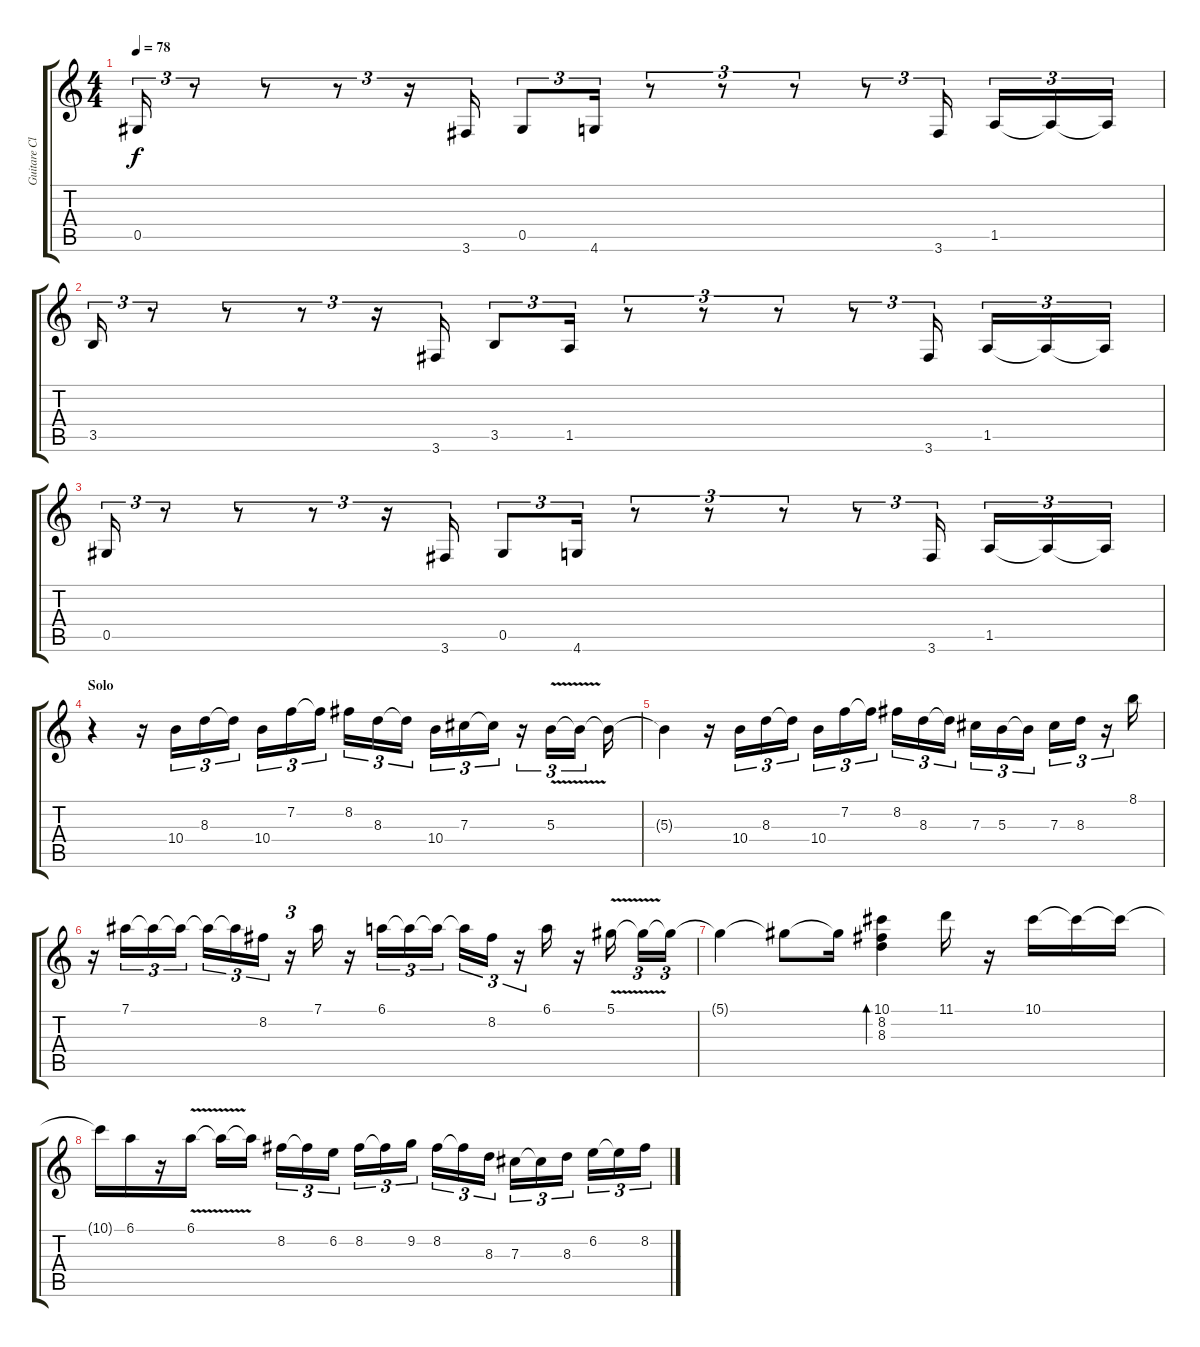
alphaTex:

\track ("Guitare Clean" "Guitare Cl") {instrument acousticguitarnylon}
\staff {score tabs}
\tuning (Eb4 Bb3 Gb3 Db3 Ab2 Eb2) {hide}
\ts (4 4)
\tempo 78
\clef g2
\ks c
0.5.16{tu (3 2) dy f} r.8{tu (3 2)} r.8{tu (3 2)} r.8{tu (3 2)} r.16{tu (3 2)} 3.6.16{tu (3 2)} 0.5.8{tu (3 2)} 4.6.16{tu (3 2)} r.8{tu (3 2)} r.8{tu (3 2)} r.8{tu (3 2)} r.8{tu (3 2)} 3.6.16{tu (3 2)} 1.5.16{tu (3 2)} 1.5{t}.16{tu (3 2)} 1.5{t}.16{tu (3 2)} |
3.5.16{tu (3 2)} r.8{tu (3 2)} r.8{tu (3 2)} r.8{tu (3 2)} r.16{tu (3 2)} 3.6.16{tu (3 2)} 3.5.8{tu (3 2)} 1.5.16{tu (3 2)} r.8{tu (3 2)} r.8{tu (3 2)} r.8{tu (3 2)} r.8{tu (3 2)} 3.6.16{tu (3 2)} 1.5.16{tu (3 2)} 1.5{t}.16{tu (3 2)} 1.5{t}.16{tu (3 2)} |
0.5.16{tu (3 2)} r.8{tu (3 2)} r.8{tu (3 2)} r.8{tu (3 2)} r.16{tu (3 2)} 3.6.16{tu (3 2)} 0.5.8{tu (3 2)} 4.6.16{tu (3 2)} r.8{tu (3 2)} r.8{tu (3 2)} r.8{tu (3 2)} r.8{tu (3 2)} 3.6.16{tu (3 2)} 1.5.16{tu (3 2)} 1.5{t}.16{tu (3 2)} 1.5{t}.16{tu (3 2)} |
\section ("" "Solo")
r.4 r.16 10.4.16{tu (3 2)} 8.3.16{tu (3 2)} 8.3{t}.16{tu (3 2)} 10.4.16{tu (3 2)} 7.2.16{tu (3 2)} 7.2{t}.16{tu (3 2)} 8.2.16{tu (3 2)} 8.3.16{tu (3 2)} 8.3{t}.16{tu (3 2)} 10.4.16{tu (3 2)} 7.3.16{tu (3 2)} 7.3{t}.16{tu (3 2)} r.16{tu (3 2)} 5.3{v}.16{tu (3 2)} 5.3{t}.16{tu (3 2)} 5.3{t}.16 |
5.3{t}.4 r.16 10.4.16{tu (3 2)} 8.3.16{tu (3 2)} 8.3{t}.16{tu (3 2)} 10.4.16{tu (3 2)} 7.2.16{tu (3 2)} 7.2{t}.16{tu (3 2)} 8.2.16{tu (3 2)} 8.3.16{tu (3 2)} 8.3{t}.16{tu (3 2)} 7.3.16{tu (3 2)} 5.3.16{tu (3 2)} 5.3{t}.16{tu (3 2)} 7.3.16{tu (3 2)} 8.3.16{tu (3 2)} r.16{tu (3 2)} 8.1.16 |
r.16 7.1.16{tu (3 2)} 7.1{t}.16{tu (3 2)} 7.1{t}.16{tu (3 2)} 7.1{t}.16{tu (3 2)} 7.1{t}.16{tu (3 2)} 8.2.16{tu (3 2)} r.16{tu (3 2)} 7.1.16 r.16 6.1.16{tu (3 2)} 6.1{t}.16{tu (3 2)} 6.1{t}.16{tu (3 2)} 6.1{t}.16{tu (3 2)} 8.2.16{tu (3 2)} r.16{tu (3 2)} 6.1.16 r.16 5.1{v}.16 5.1{t}.16{tu (3 2)} 5.1{t}.16{tu (3 2)} |
5.1{t}.4 5.1{t}.8 5.1{t}.16 (10.1 8.2 8.3).4{bd 480} 11.1.16 r.16 10.1.16 10.1{t}.16 10.1{t}.16 |
10.1{t}.16 6.1.16 r.16 6.1{v}.16 6.1{t}.16 6.1{t}.16 8.2.16{tu (3 2)} 8.2{t}.16{tu (3 2)} 6.2.16{tu (3 2)} 8.2.16{tu (3 2)} 8.2{t}.16{tu (3 2)} 9.2.16{tu (3 2)} 8.2.16{tu (3 2)} 8.2{t}.16{tu (3 2)} 8.3.16{tu (3 2)} 7.3.16{tu (3 2)} 7.3{t}.16{tu (3 2)} 8.3.16{tu (3 2)} 6.2.16{tu (3 2)} 6.2{t}.16{tu (3 2)} 8.2.16{tu (3 2)}
